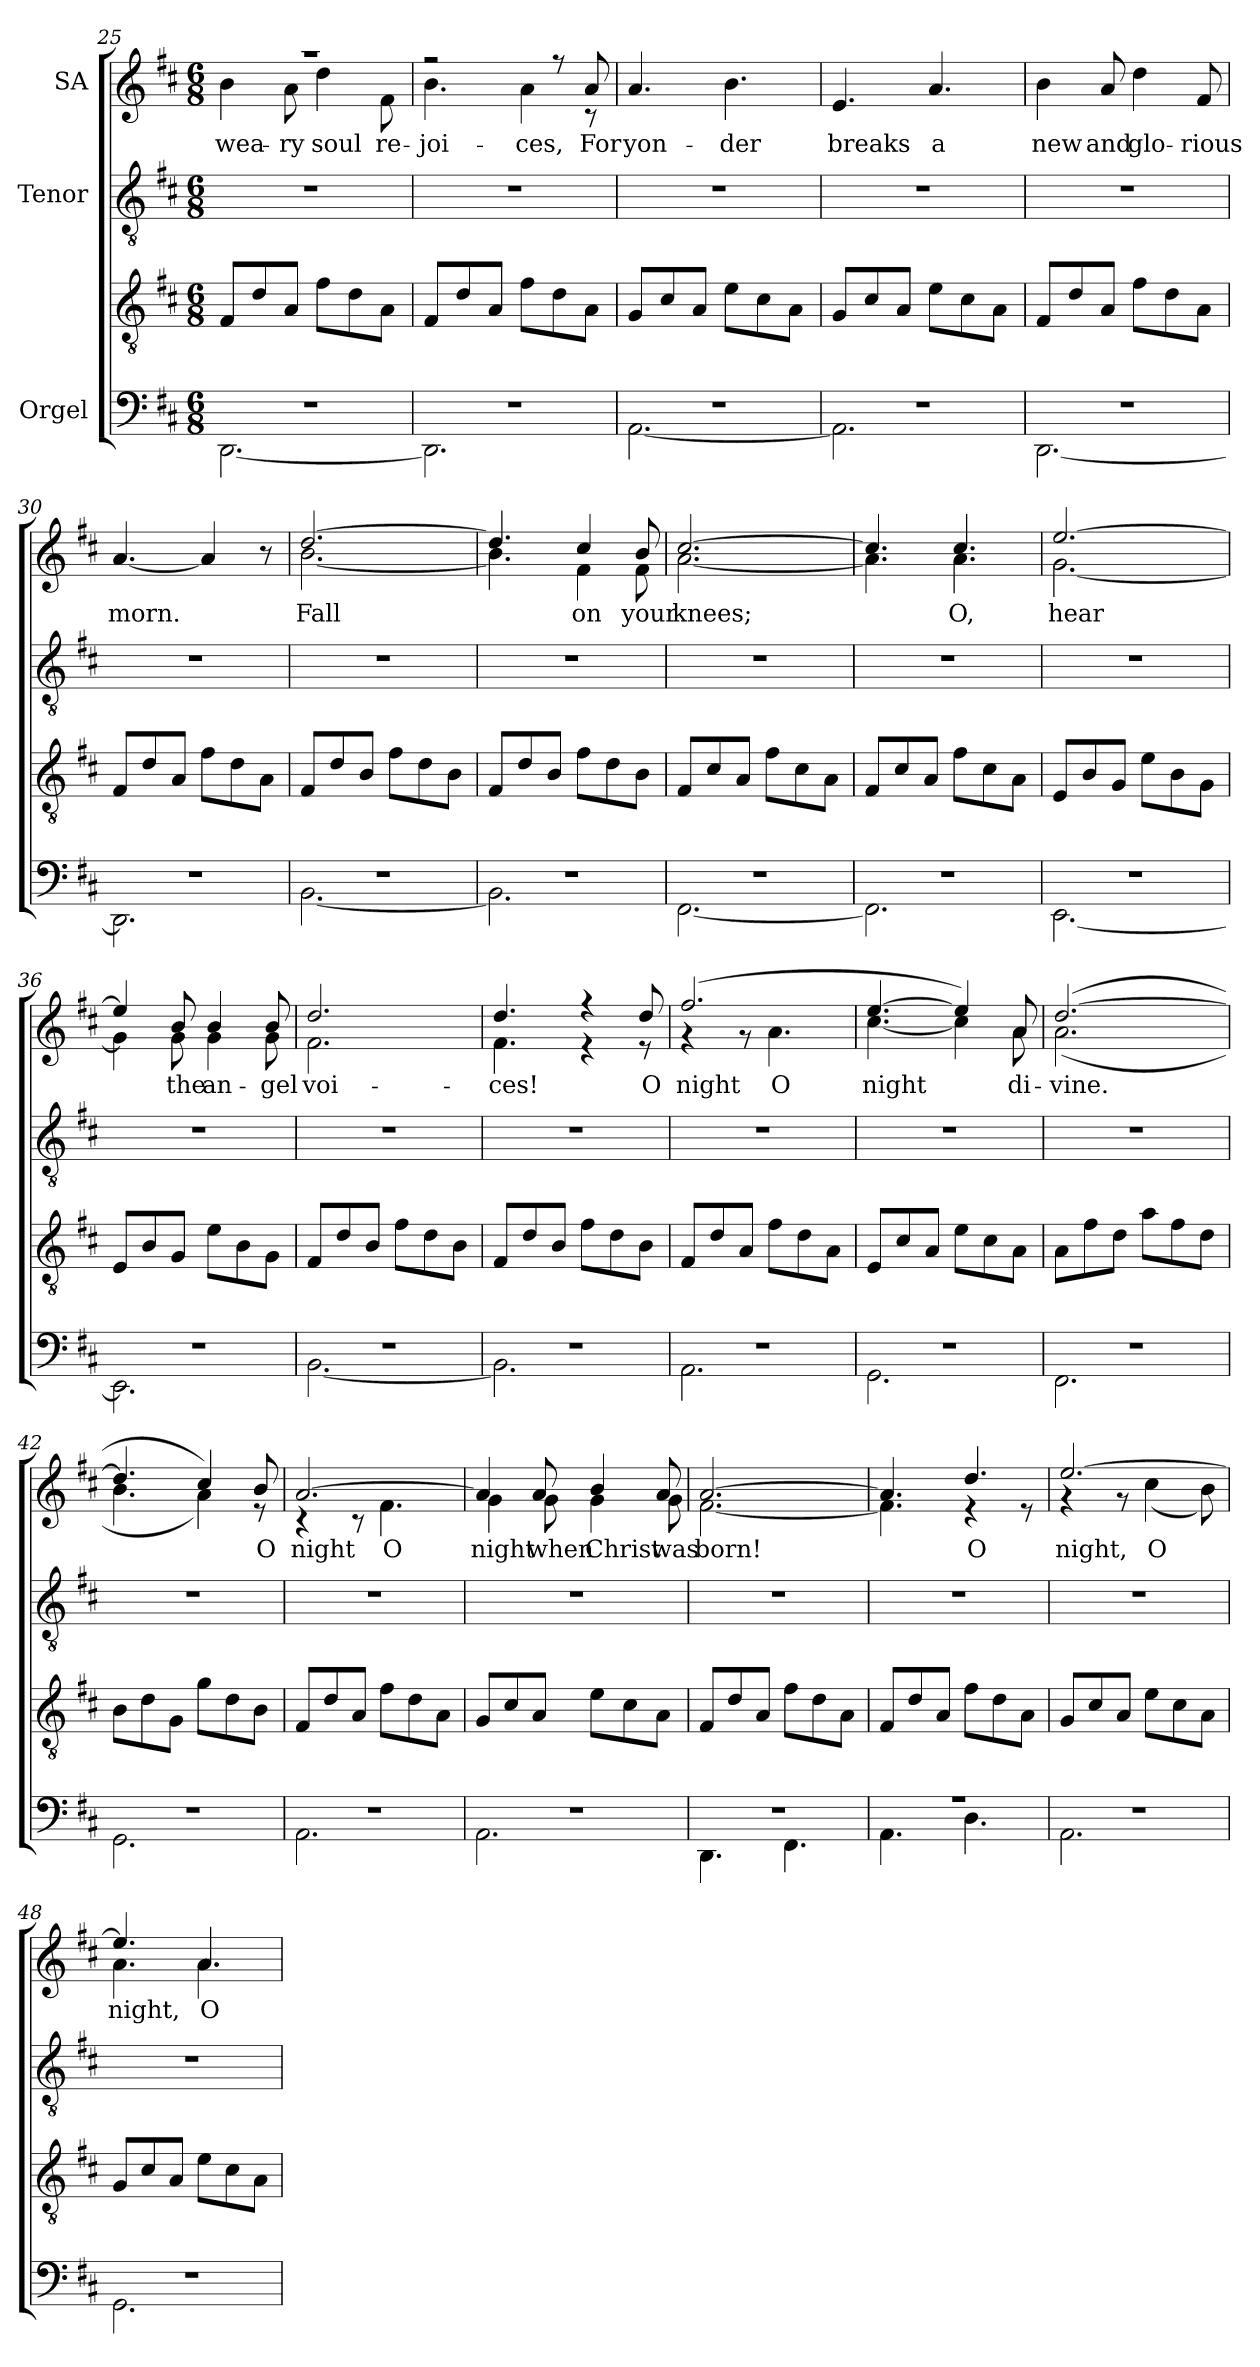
**kern	**kern	**kern	**kern	**text
*part3	*part3	*part2	*part1	*part1
*staff4	*staff3	*staff2	*staff1	*staff1
*I"Orgel	*	*I"Tenor	*I"SA	*
*clefF4	*clefGv2	*clefGv2	*clefG2	*
*k[f#c#]	*k[f#c#]	*k[f#c#]	*k[f#c#]	*
*M6/8	*M6/8	*M6/8	*M6/8	*
=25	=25	=25	=25	=25
*^	*	*	*^	*
!	!	!	!	!	!	!LO:LY:b
2.r	[2.DD\	8F#/L	2.r	2.r	4b\	wea-
.	.	8d/	.	.	.	.
!	!	!	!	!	!	!LO:LY:b
.	.	8A/J	.	.	8a\	-ry
!	!	!	!	!	!	!LO:LY:b
.	.	8f#\L	.	.	4dd\	soul
.	.	8d\	.	.	.	.
!	!	!	!	!	!	!LO:LY:b
.	.	8A\J	.	.	8f#\	re-
=26	=26	=26	=26	=26	=26	=26
!	!	!	!	!	!	!LO:LY:b
2.r	2.DD\]	8F#/L	2.r	2r	4.b\	-joi-
.	.	8d/	.	.	.	.
.	.	8A/J	.	.	.	.
!	!	!	!	!	!	!LO:LY:b
.	.	8f#\L	.	.	4a\	-ces,
.	.	8d\	.	8r	.	.
!	!	!	!	!	!	!LO:LY:b
.	.	8A\J	.	8a/	8r	For
!!LO:LB:g=z
=27	=27	=27	=27	=27	=27	=27
!	!	!	!	!	!	!LO:LY:b
*	*	*	*	*v	*v	*
2.r	[2.AA\	8G/L	2.r	4.a/	yon-
.	.	8c#/	.	.	.
.	.	8A/J	.	.	.
!	!	!	!	!	!LO:LY:b
.	.	8e\L	.	4.b\	-der
.	.	8c#\	.	.	.
.	.	8A\J	.	.	.
=28	=28	=28	=28	=28	=28
!	!	!	!	!	!LO:LY:b
2.r	2.AA\]	8G/L	2.r	4.e/	breaks
.	.	8c#/	.	.	.
.	.	8A/J	.	.	.
!	!	!	!	!	!LO:LY:b
.	.	8e\L	.	4.a/	a
.	.	8c#\	.	.	.
.	.	8A\J	.	.	.
=29	=29	=29	=29	=29	=29
!	!	!	!	!	!LO:LY:b
2.r	[2.DD\	8F#/L	2.r	4b\	new
.	.	8d/	.	.	.
!	!	!	!	!	!LO:LY:b
.	.	8A/J	.	8a/	and
!	!	!	!	!	!LO:LY:b
.	.	8f#\L	.	4dd\	glo-
.	.	8d\	.	.	.
!	!	!	!	!	!LO:LY:b
.	.	8A\J	.	8f#/	-rious
=30	=30	=30	=30	=30	=30
!	!	!	!	!	!LO:LY:b
2.r	2.DD\]	8F#/L	2.r	[4.a/	morn.
.	.	8d/	.	.	.
.	.	8A/J	.	.	.
.	.	8f#\L	.	4a/]	.
.	.	8d\	.	.	.
.	.	8A\J	.	8r	.
=31	=31	=31	=31	=31	=31
!	!	!	!	!	!LO:LY:b
*	*	*	*	*^	*
!	!	!	!	!	!	!LO:LY:b
2.r	[2.BB\	8F#/L	2.r	[2.dd/	[2.b\	Fall
.	.	8d/	.	.	.	.
.	.	8B/J	.	.	.	.
.	.	8f#\L	.	.	.	.
.	.	8d\	.	.	.	.
.	.	8B\J	.	.	.	.
=32	=32	=32	=32	=32	=32	=32
2.r	2.BB\]	8F#/L	2.r	4.dd/]	4.b\]	.
.	.	8d/	.	.	.	.
.	.	8B/J	.	.	.	.
!	!	!	!	!	!	!LO:LY:b
!	!	!	!	!	!	!LO:LY:b
.	.	8f#\L	.	4cc#/	4f#\	on
.	.	8d\	.	.	.	.
!	!	!	!	!	!	!LO:LY:b
!	!	!	!	!	!	!LO:LY:b
.	.	8B\J	.	8b/	8f#\	your
=33	=33	=33	=33	=33	=33	=33
!	!	!	!	!	!	!LO:LY:b
!	!	!	!	!	!	!LO:LY:b
2.r	[2.FF#\	8F#/L	2.r	[2.cc#/	[2.a\	knees;
.	.	8c#/	.	.	.	.
.	.	8A/J	.	.	.	.
.	.	8f#\L	.	.	.	.
.	.	8c#\	.	.	.	.
.	.	8A\J	.	.	.	.
!!LO:LB:g=z	!!
=34	=34	=34	=34	=34	=34	=34
2.r	2.FF#\]	8F#/L	2.r	4.cc#/]	4.a\]	.
.	.	8c#/	.	.	.	.
.	.	8A/J	.	.	.	.
!	!	!	!	!	!	!LO:LY:b
!	!	!	!	!	!	!LO:LY:b
.	.	8f#\L	.	4.cc#/	4.a\	O,
.	.	8c#\	.	.	.	.
.	.	8A\J	.	.	.	.
=35	=35	=35	=35	=35	=35	=35
!	!	!	!	!	!	!LO:LY:b
!	!	!	!	!	!	!LO:LY:b
2.r	[2.EE\	8E/L	2.r	[2.ee/	[2.g\	hear
.	.	8B/	.	.	.	.
.	.	8G/J	.	.	.	.
.	.	8e\L	.	.	.	.
.	.	8B\	.	.	.	.
.	.	8G\J	.	.	.	.
=36	=36	=36	=36	=36	=36	=36
2.r	2.EE\]	8E/L	2.r	4ee/]	4g\]	.
.	.	8B/	.	.	.	.
!	!	!	!	!	!	!LO:LY:b
!	!	!	!	!	!	!LO:LY:b
.	.	8G/J	.	8b/	8g\	the
!	!	!	!	!	!	!LO:LY:b
!	!	!	!	!	!	!LO:LY:b
.	.	8e\L	.	4b/	4g\	an-
.	.	8B\	.	.	.	.
!	!	!	!	!	!	!LO:LY:b
!	!	!	!	!	!	!LO:LY:b
.	.	8G\J	.	8b/	8g\	-gel
=37	=37	=37	=37	=37	=37	=37
!	!	!	!	!	!	!LO:LY:b
!	!	!	!	!	!	!LO:LY:b
2.r	[2.BB\	8F#/L	2.r	2.dd/	2.f#\	voi-
.	.	8d/	.	.	.	.
.	.	8B/J	.	.	.	.
.	.	8f#\L	.	.	.	.
.	.	8d\	.	.	.	.
.	.	8B\J	.	.	.	.
=38	=38	=38	=38	=38	=38	=38
!	!	!	!	!	!	!LO:LY:b
!	!	!	!	!	!	!LO:LY:b
2.r	2.BB\]	8F#/L	2.r	4.dd/	4.f#\	-ces!
.	.	8d/	.	.	.	.
.	.	8B/J	.	.	.	.
.	.	8f#\L	.	4r	4r	.
.	.	8d\	.	.	.	.
!	!	!	!	!	!	!LO:LY:b
.	.	8B\J	.	8dd/	8r	O
=39	=39	=39	=39	=39	=39	=39
!	!	!	!	!	!	!LO:LY:b
2.r	2.AA\	8F#/L	2.r	(>2.ff#/	4r	night
.	.	8d/	.	.	.	.
.	.	8A/J	.	.	8r	.
!	!	!	!	!	!	!LO:LY:b
.	.	8f#\L	.	.	4.a\	O
.	.	8d\	.	.	.	.
.	.	8A\J	.	.	.	.
=40	=40	=40	=40	=40	=40	=40
!	!	!	!	!	!	!LO:LY:b
2.r	2.GG\	8E/L	2.r	[4.ee/	[4.cc#\	night
.	.	8c#/	.	.	.	.
.	.	8A/J	.	.	.	.
.	.	8e\L	.	4ee/])	4cc#\]	.
.	.	8c#\	.	.	.	.
!	!	!	!	!	!	!LO:LY:b
!	!	!	!	!	!	!LO:LY:b
.	.	8A\J	.	8a/	8a\	di-
!!LO:LB:g=z	!!
=41	=41	=41	=41	=41	=41	=41
!	!	!	!	!	!	!LO:LY:b
!	!	!	!	!	!	!LO:LY:b
2.r	2.FF#\	8A\L	2.r	(>[2.dd/	(<2.a\	-vine.
.	.	8f#\	.	.	.	.
.	.	8d\J	.	.	.	.
.	.	8a\L	.	.	.	.
.	.	8f#\	.	.	.	.
.	.	8d\J	.	.	.	.
=42	=42	=42	=42	=42	=42	=42
2.r	2.GG\	8B\L	2.r	4.dd/]	4.b\	.
.	.	8d\	.	.	.	.
.	.	8G\J	.	.	.	.
.	.	8g\L	.	4cc#/)	4a\)	.
.	.	8d\	.	.	.	.
!	!	!	!	!	!	!LO:LY:b
.	.	8B\J	.	8b/	8r	O
=43	=43	=43	=43	=43	=43	=43
!	!	!	!	!	!	!LO:LY:b
2.r	2.AA\	8F#/L	2.r	[2.a/	4r	night
.	.	8d/	.	.	.	.
.	.	8A/J	.	.	8r	.
!	!	!	!	!	!	!LO:LY:b
.	.	8f#\L	.	.	4.f#\	O
.	.	8d\	.	.	.	.
.	.	8A\J	.	.	.	.
=44	=44	=44	=44	=44	=44	=44
!	!	!	!	!	!	!LO:LY:b
2.r	2.AA\	8G/L	2.r	4a/]	4g\	night
.	.	8c#/	.	.	.	.
!	!	!	!	!	!	!LO:LY:b
!	!	!	!	!	!	!LO:LY:b
.	.	8A/J	.	8a/	8g\	when
!	!	!	!	!	!	!LO:LY:b
!	!	!	!	!	!	!LO:LY:b
.	.	8e\L	.	4b/	4g\	Christ
.	.	8c#\	.	.	.	.
!	!	!	!	!	!	!LO:LY:b
!	!	!	!	!	!	!LO:LY:b
.	.	8A\J	.	8a/	8g\	was
=45	=45	=45	=45	=45	=45	=45
!	!	!	!	!	!	!LO:LY:b
!	!	!	!	!	!	!LO:LY:b
2.r	4.DD\	8F#/L	2.r	[2.a/	[2.f#\	born!
.	.	8d/	.	.	.	.
.	.	8A/J	.	.	.	.
.	4.FF#\	8f#\L	.	.	.	.
.	.	8d\	.	.	.	.
.	.	8A\J	.	.	.	.
=46	=46	=46	=46	=46	=46	=46
2.r	4.AA\	8F#/L	2.r	4.a/]	4.f#\]	.
.	.	8d/	.	.	.	.
.	.	8A/J	.	.	.	.
!	!	!	!	!	!	!LO:LY:b
.	4.D\	8f#\L	.	4.dd/	4r	O
.	.	8d\	.	.	.	.
.	.	8A\J	.	.	8r	.
!!LO:PB:g=z	!!
=47	=47	=47	=47	=47	=47	=47
!	!	!	!	!	!	!LO:LY:b
2.r	2.AA\	8G/L	2.r	[2.ee/	4r	night,
.	.	8c#/	.	.	.	.
.	.	8A/J	.	.	8r	.
!	!	!	!	!	!	!LO:LY:b
.	.	8e\L	.	.	(<4cc#\	O
.	.	8c#\	.	.	.	.
.	.	8A\J	.	.	8b\)	.
=48	=48	=48	=48	=48	=48	=48
!	!	!	!	!	!	!LO:LY:b
2.r	2.GG\	8G/L	2.r	4.ee/]	4.a\	night,
.	.	8c#/	.	.	.	.
.	.	8A/J	.	.	.	.
!	!	!	!	!	!	!LO:LY:b
!	!	!	!	!	!	!LO:LY:b
.	.	8e\L	.	4.a/	4.a\	O
.	.	8c#\	.	.	.	.
.	.	8A\J	.	.	.	.
*v	*v	*	*	*v	*v	*
=	=	=	=	=
*-	*-	*-	*-	*-
